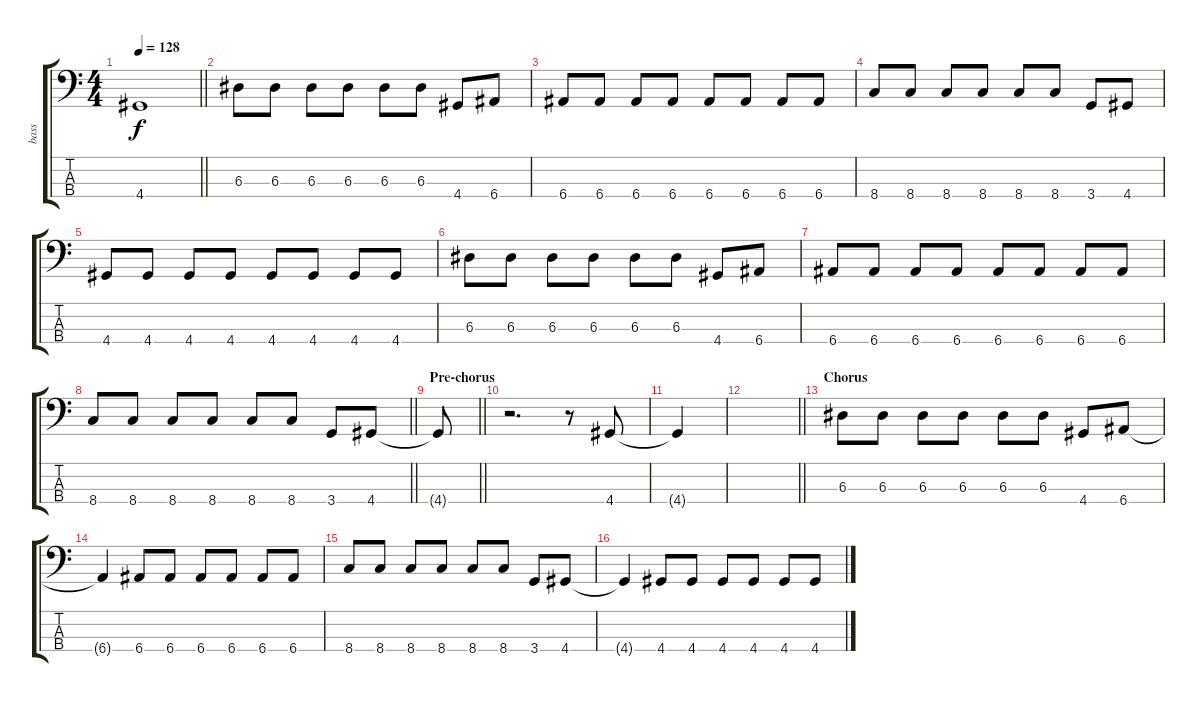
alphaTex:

\track ("bass" "bass") {instrument electricbassfinger}
\staff {score tabs}
\tuning (G2 D2 A1 E1) {hide}
\ts (4 4)
\tempo 128
\clef f4
\barLineRight lightlight
\ks c
4.4{t}.1{dy f} |
6.3.8 6.3.8 6.3.8 6.3.8 6.3.8 6.3.8 4.4.8 6.4.8 |
6.4.8 6.4.8 6.4.8 6.4.8 6.4.8 6.4.8 6.4.8 6.4.8 |
8.4.8 8.4.8 8.4.8 8.4.8 8.4.8 8.4.8 3.4.8 4.4.8 |
4.4.8 4.4.8 4.4.8 4.4.8 4.4.8 4.4.8 4.4.8 4.4.8 |
6.3.8 6.3.8 6.3.8 6.3.8 6.3.8 6.3.8 4.4.8 6.4.8 |
6.4.8 6.4.8 6.4.8 6.4.8 6.4.8 6.4.8 6.4.8 6.4.8 |
\barLineRight lightlight
8.4.8 8.4.8 8.4.8 8.4.8 8.4.8 8.4.8 3.4.8 4.4.8 |
\section ("" "Pre-chorus")
\barLineRight lightlight
4.4{t}.8 |
r.2{d} r.8 4.4.8 |
4.4{t}.4 |
\barLineRight lightlight
|
\section ("" "Chorus")
6.3.8 6.3.8 6.3.8 6.3.8 6.3.8 6.3.8 4.4.8 6.4.8 |
6.4{t}.4 6.4.8 6.4.8 6.4.8 6.4.8 6.4.8 6.4.8 |
8.4.8 8.4.8 8.4.8 8.4.8 8.4.8 8.4.8 3.4.8 4.4.8 |
4.4{t}.4 4.4.8 4.4.8 4.4.8 4.4.8 4.4.8 4.4.8
